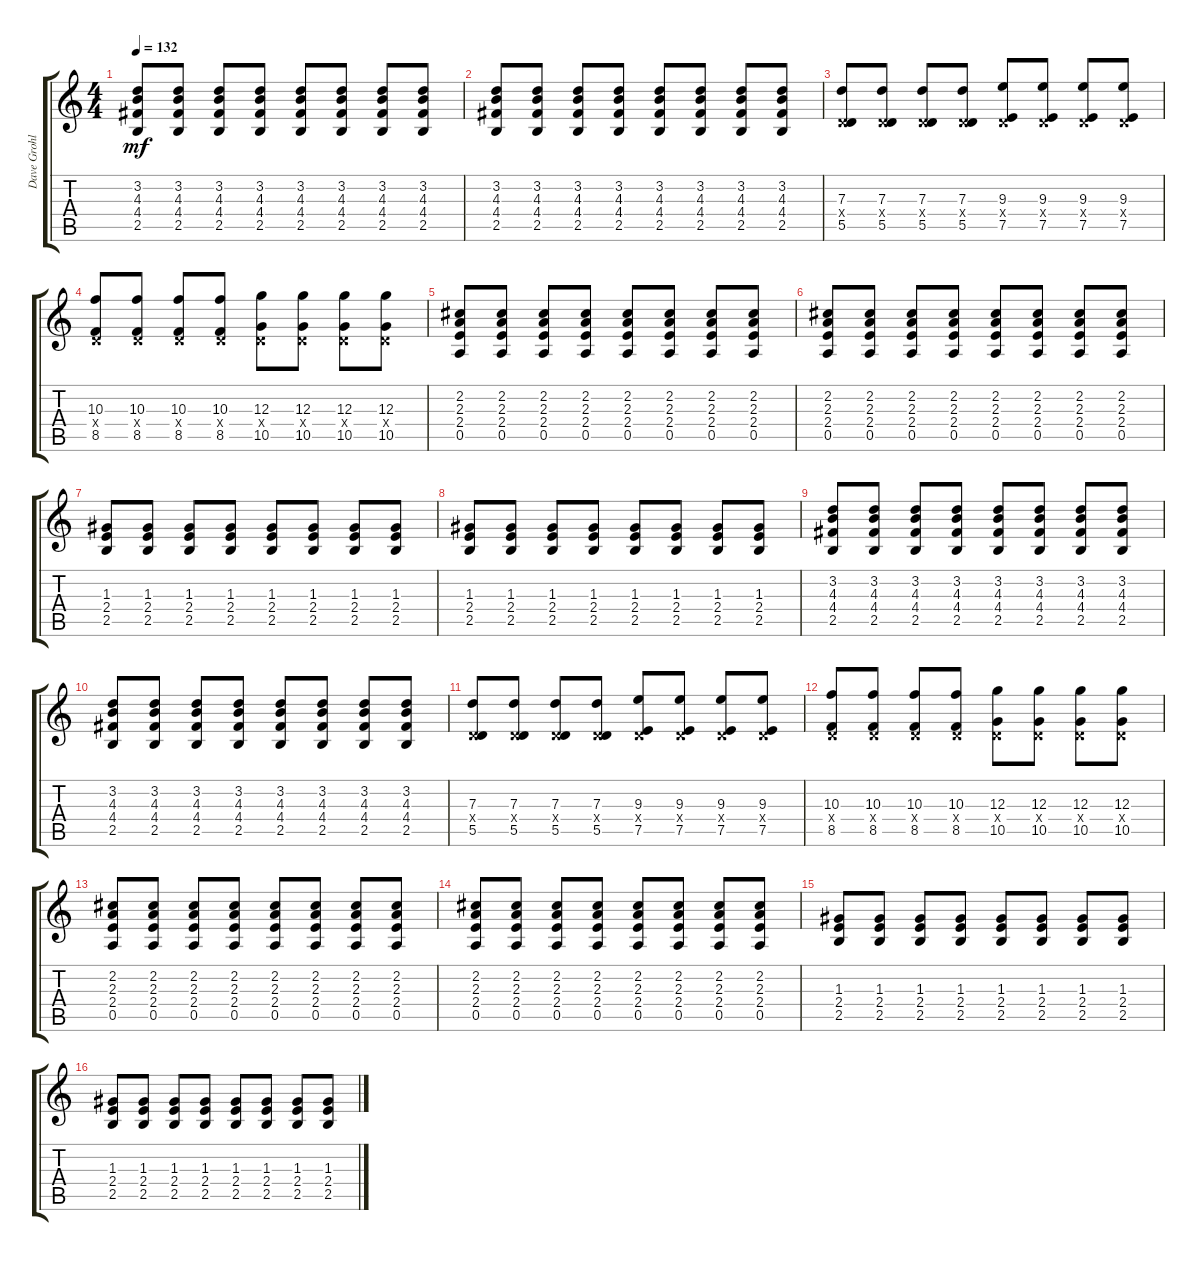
\track ("Dave Grohl (Rhythm)" "Dave Grohl") {instrument overdrivenguitar}
\staff {score tabs}
\tuning (E4 B3 G3 D3 A2 E2) {hide}
\ts (4 4)
\tempo 132
\clef g2
\ks c
(3.2 4.3 4.4 2.5).8{dy mf} (3.2 4.3 4.4 2.5).8 (3.2 4.3 4.4 2.5).8 (3.2 4.3 4.4 2.5).8 (3.2 4.3 4.4 2.5).8 (3.2 4.3 4.4 2.5).8 (3.2 4.3 4.4 2.5).8 (3.2 4.3 4.4 2.5).8 |
(3.2 4.3 4.4 2.5).8 (3.2 4.3 4.4 2.5).8 (3.2 4.3 4.4 2.5).8 (3.2 4.3 4.4 2.5).8 (3.2 4.3 4.4 2.5).8 (3.2 4.3 4.4 2.5).8 (3.2 4.3 4.4 2.5).8 (3.2 4.3 4.4 2.5).8 |
(7.3 0.4{x} 5.5).8 (7.3 0.4{x} 5.5).8 (7.3 0.4{x} 5.5).8 (7.3 0.4{x} 5.5).8 (9.3 0.4{x} 7.5).8 (9.3 0.4{x} 7.5).8 (9.3 0.4{x} 7.5).8 (9.3 0.4{x} 7.5).8 |
(10.3 0.4{x} 8.5).8 (10.3 0.4{x} 8.5).8 (10.3 0.4{x} 8.5).8 (10.3 0.4{x} 8.5).8 (12.3 0.4{x} 10.5).8 (12.3 0.4{x} 10.5).8 (12.3 0.4{x} 10.5).8 (12.3 0.4{x} 10.5).8 |
(2.2 2.3 2.4 0.5).8 (2.2 2.3 2.4 0.5).8 (2.2 2.3 2.4 0.5).8 (2.2 2.3 2.4 0.5).8 (2.2 2.3 2.4 0.5).8 (2.2 2.3 2.4 0.5).8 (2.2 2.3 2.4 0.5).8 (2.2 2.3 2.4 0.5).8 |
(2.2 2.3 2.4 0.5).8 (2.2 2.3 2.4 0.5).8 (2.2 2.3 2.4 0.5).8 (2.2 2.3 2.4 0.5).8 (2.2 2.3 2.4 0.5).8 (2.2 2.3 2.4 0.5).8 (2.2 2.3 2.4 0.5).8 (2.2 2.3 2.4 0.5).8 |
(1.3 2.4 2.5).8 (1.3 2.4 2.5).8 (1.3 2.4 2.5).8 (1.3 2.4 2.5).8 (1.3 2.4 2.5).8 (1.3 2.4 2.5).8 (1.3 2.4 2.5).8 (1.3 2.4 2.5).8 |
(1.3 2.4 2.5).8 (1.3 2.4 2.5).8 (1.3 2.4 2.5).8 (1.3 2.4 2.5).8 (1.3 2.4 2.5).8 (1.3 2.4 2.5).8 (1.3 2.4 2.5).8 (1.3 2.4 2.5).8 |
(3.2 4.3 4.4 2.5).8 (3.2 4.3 4.4 2.5).8 (3.2 4.3 4.4 2.5).8 (3.2 4.3 4.4 2.5).8 (3.2 4.3 4.4 2.5).8 (3.2 4.3 4.4 2.5).8 (3.2 4.3 4.4 2.5).8 (3.2 4.3 4.4 2.5).8 |
(3.2 4.3 4.4 2.5).8 (3.2 4.3 4.4 2.5).8 (3.2 4.3 4.4 2.5).8 (3.2 4.3 4.4 2.5).8 (3.2 4.3 4.4 2.5).8 (3.2 4.3 4.4 2.5).8 (3.2 4.3 4.4 2.5).8 (3.2 4.3 4.4 2.5).8 |
(7.3 0.4{x} 5.5).8 (7.3 0.4{x} 5.5).8 (7.3 0.4{x} 5.5).8 (7.3 0.4{x} 5.5).8 (9.3 0.4{x} 7.5).8 (9.3 0.4{x} 7.5).8 (9.3 0.4{x} 7.5).8 (9.3 0.4{x} 7.5).8 |
(10.3 0.4{x} 8.5).8 (10.3 0.4{x} 8.5).8 (10.3 0.4{x} 8.5).8 (10.3 0.4{x} 8.5).8 (12.3 0.4{x} 10.5).8 (12.3 0.4{x} 10.5).8 (12.3 0.4{x} 10.5).8 (12.3 0.4{x} 10.5).8 |
(2.2 2.3 2.4 0.5).8 (2.2 2.3 2.4 0.5).8 (2.2 2.3 2.4 0.5).8 (2.2 2.3 2.4 0.5).8 (2.2 2.3 2.4 0.5).8 (2.2 2.3 2.4 0.5).8 (2.2 2.3 2.4 0.5).8 (2.2 2.3 2.4 0.5).8 |
(2.2 2.3 2.4 0.5).8 (2.2 2.3 2.4 0.5).8 (2.2 2.3 2.4 0.5).8 (2.2 2.3 2.4 0.5).8 (2.2 2.3 2.4 0.5).8 (2.2 2.3 2.4 0.5).8 (2.2 2.3 2.4 0.5).8 (2.2 2.3 2.4 0.5).8 |
(1.3 2.4 2.5).8 (1.3 2.4 2.5).8 (1.3 2.4 2.5).8 (1.3 2.4 2.5).8 (1.3 2.4 2.5).8 (1.3 2.4 2.5).8 (1.3 2.4 2.5).8 (1.3 2.4 2.5).8 |
(1.3 2.4 2.5).8 (1.3 2.4 2.5).8 (1.3 2.4 2.5).8 (1.3 2.4 2.5).8 (1.3 2.4 2.5).8 (1.3 2.4 2.5).8 (1.3 2.4 2.5).8 (1.3 2.4 2.5).8
